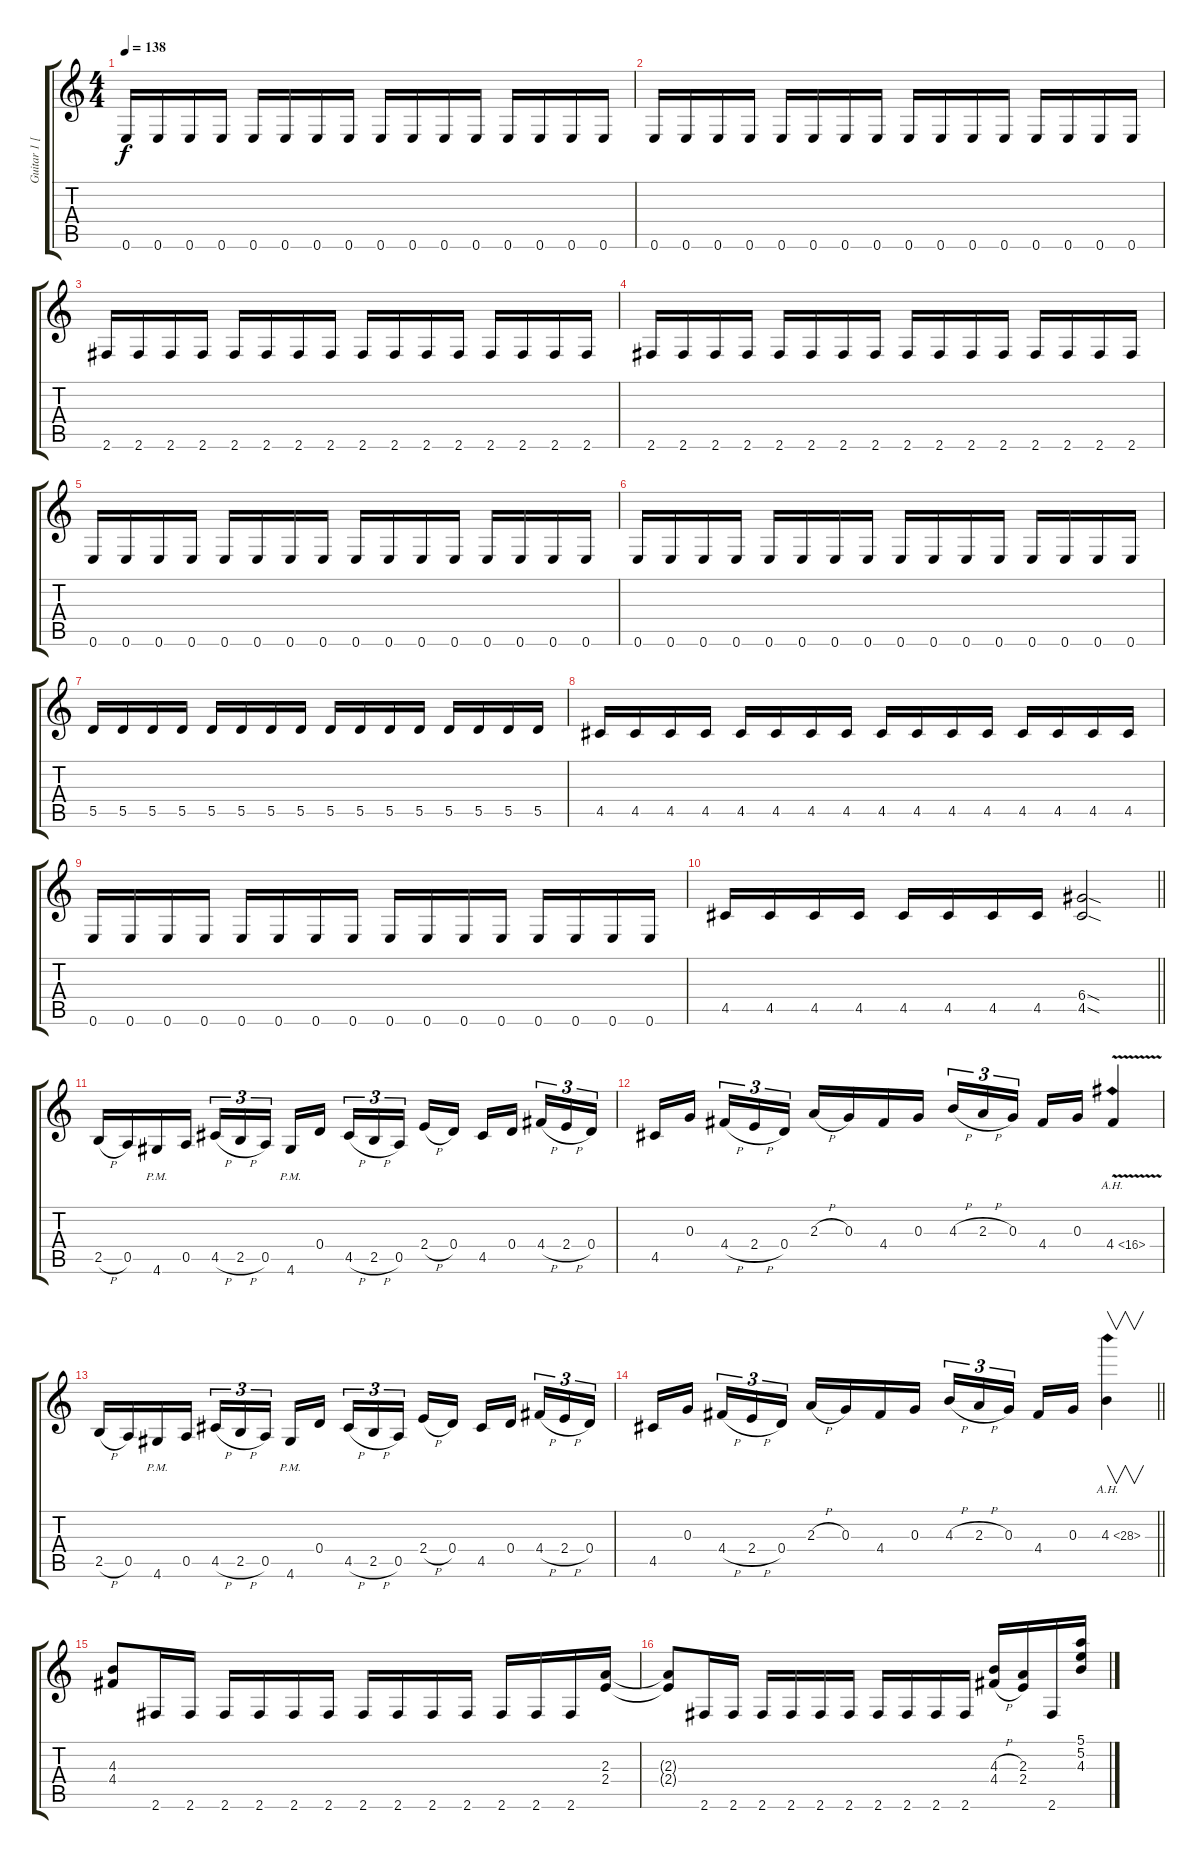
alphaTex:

\track ("Guitar 1 [Rhythm]" "Guitar 1 [") {instrument distortionguitar}
\staff {score tabs}
\tuning (E4 B3 G3 D3 A2 E2) {hide}
\ts (4 4)
\tempo 138
\clef g2
\ks c
0.6.16{dy f} 0.6.16 0.6.16 0.6.16 0.6.16 0.6.16 0.6.16 0.6.16 0.6.16 0.6.16 0.6.16 0.6.16 0.6.16 0.6.16 0.6.16 0.6.16 |
0.6.16 0.6.16 0.6.16 0.6.16 0.6.16 0.6.16 0.6.16 0.6.16 0.6.16 0.6.16 0.6.16 0.6.16 0.6.16 0.6.16 0.6.16 0.6.16 |
2.6.16 2.6.16 2.6.16 2.6.16 2.6.16 2.6.16 2.6.16 2.6.16 2.6.16 2.6.16 2.6.16 2.6.16 2.6.16 2.6.16 2.6.16 2.6.16 |
2.6.16 2.6.16 2.6.16 2.6.16 2.6.16 2.6.16 2.6.16 2.6.16 2.6.16 2.6.16 2.6.16 2.6.16 2.6.16 2.6.16 2.6.16 2.6.16 |
0.6.16 0.6.16 0.6.16 0.6.16 0.6.16 0.6.16 0.6.16 0.6.16 0.6.16 0.6.16 0.6.16 0.6.16 0.6.16 0.6.16 0.6.16 0.6.16 |
0.6.16 0.6.16 0.6.16 0.6.16 0.6.16 0.6.16 0.6.16 0.6.16 0.6.16 0.6.16 0.6.16 0.6.16 0.6.16 0.6.16 0.6.16 0.6.16 |
5.5.16 5.5.16 5.5.16 5.5.16 5.5.16 5.5.16 5.5.16 5.5.16 5.5.16 5.5.16 5.5.16 5.5.16 5.5.16 5.5.16 5.5.16 5.5.16 |
4.5.16 4.5.16 4.5.16 4.5.16 4.5.16 4.5.16 4.5.16 4.5.16 4.5.16 4.5.16 4.5.16 4.5.16 4.5.16 4.5.16 4.5.16 4.5.16 |
0.6.16 0.6.16 0.6.16 0.6.16 0.6.16 0.6.16 0.6.16 0.6.16 0.6.16 0.6.16 0.6.16 0.6.16 0.6.16 0.6.16 0.6.16 0.6.16 |
\barLineRight lightlight
4.5.16 4.5.16 4.5.16 4.5.16 4.5.16 4.5.16 4.5.16 4.5.16 (6.4{sod} 4.5{sod}).2 |
2.5{h}.16{volume 14} 0.5.16 4.6{pm}.16 0.5.16 4.5{h}.16{tu (3 2)} 2.5{h}.16{tu (3 2)} 0.5.16{tu (3 2) beam splitsecondary} 4.6{pm}.16 0.4.16 4.5{h}.16{tu (3 2)} 2.5{h}.16{tu (3 2)} 0.5.16{tu (3 2) beam splitsecondary} 2.4{h}.16 0.4.16 4.5.16 0.4.16{beam splitsecondary} 4.4{h}.16{tu (3 2)} 2.4{h}.16{tu (3 2)} 0.4.16{tu (3 2)} |
4.5.16 0.3.16{beam splitsecondary} 4.4{h}.16{tu (3 2)} 2.4{h}.16{tu (3 2)} 0.4.16{tu (3 2)} 2.3{h}.16 0.3.16 4.4.16 0.3.16 4.3{h}.16{tu (3 2)} 2.3{h}.16{tu (3 2)} 0.3.16{tu (3 2) beam splitsecondary} 4.4.16 0.3.16 4.4{ah 12 v}.4 |
2.5{h}.16 0.5.16 4.6{pm}.16 0.5.16 4.5{h}.16{tu (3 2)} 2.5{h}.16{tu (3 2)} 0.5.16{tu (3 2) beam splitsecondary} 4.6{pm}.16 0.4.16 4.5{h}.16{tu (3 2)} 2.5{h}.16{tu (3 2)} 0.5.16{tu (3 2) beam splitsecondary} 2.4{h}.16 0.4.16 4.5.16 0.4.16{beam splitsecondary} 4.4{h}.16{tu (3 2)} 2.4{h}.16{tu (3 2)} 0.4.16{tu (3 2)} |
\barLineRight lightlight
4.5.16 0.3.16{beam splitsecondary} 4.4{h}.16{tu (3 2)} 2.4{h}.16{tu (3 2)} 0.4.16{tu (3 2)} 2.3{h}.16 0.3.16 4.4.16 0.3.16 4.3{h}.16{tu (3 2)} 2.3{h}.16{tu (3 2)} 0.3.16{tu (3 2) beam splitsecondary} 4.4.16 0.3.16 4.3{ah 24}.4{v} |
(4.3 4.4).8 2.6.16 2.6.16 2.6.16 2.6.16 2.6.16 2.6.16 2.6.16 2.6.16 2.6.16 2.6.16 2.6.16 2.6.16 2.6.16 (2.3 2.4).16 |
(2.3{t} 2.4{t}).8 2.6.16 2.6.16 2.6.16 2.6.16 2.6.16 2.6.16 2.6.16 2.6.16 2.6.16 2.6.16 (4.3{h} 4.4{h}).16 (2.3 2.4).16 2.6.16 (5.1 5.2 4.3).16
